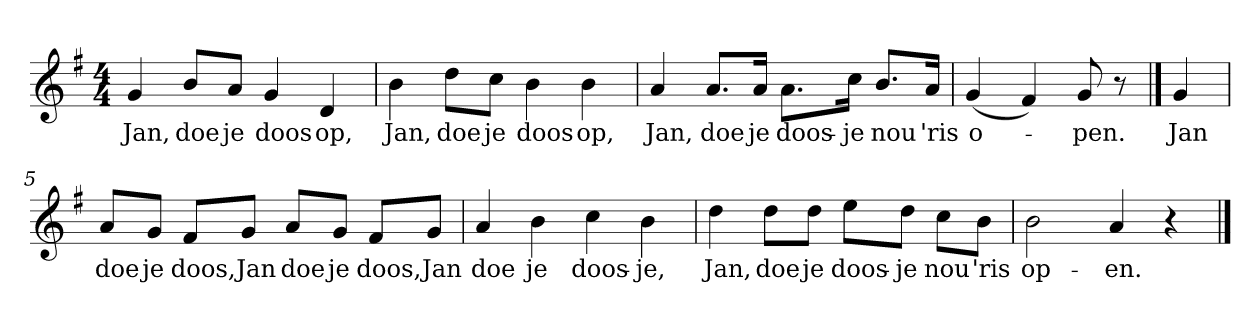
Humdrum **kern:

**kern	**text
*part1	*part1
*staff1	*staff1
*clefG2	*
*k[f#]	*
*G:	*
*M4/4	*
*MM120	*
=1	=1
4g	Jan,
8b/L	doe
8a/J	je
4g	doos
4d	op,
=2	=2
4b	Jan,
8dd\L	doe
8cc\J	je
4b	doos
4b	op,
=3	=3
4a	Jan,
8.a/L	doe
16a/Jk	je
8.a\L	doos-
16cc\Jk	-je
8.b/L	nou
16a/Jk	'ris
=4	=4
(4g	o-
4f#)	.
8g	-pen.
8r	.
==	==
4g	Jan
=5	=5
8a/L	doe
8g/J	je
8f#/L	doos,
8g/J	Jan
8a/L	doe
8g/J	je
8f#/L	doos,
8g/J	Jan
=6	=6
4a	doe
4b	je
4cc	doos-
4b	-je,
=7	=7
4dd	Jan,
8dd\L	doe
8dd\J	je
8ee\L	doos-
8dd\J	-je
8cc\L	nou
8b\J	'ris
=8	=8
2b	op-
4a	-en.
4r	.
==	==
*-	*-
